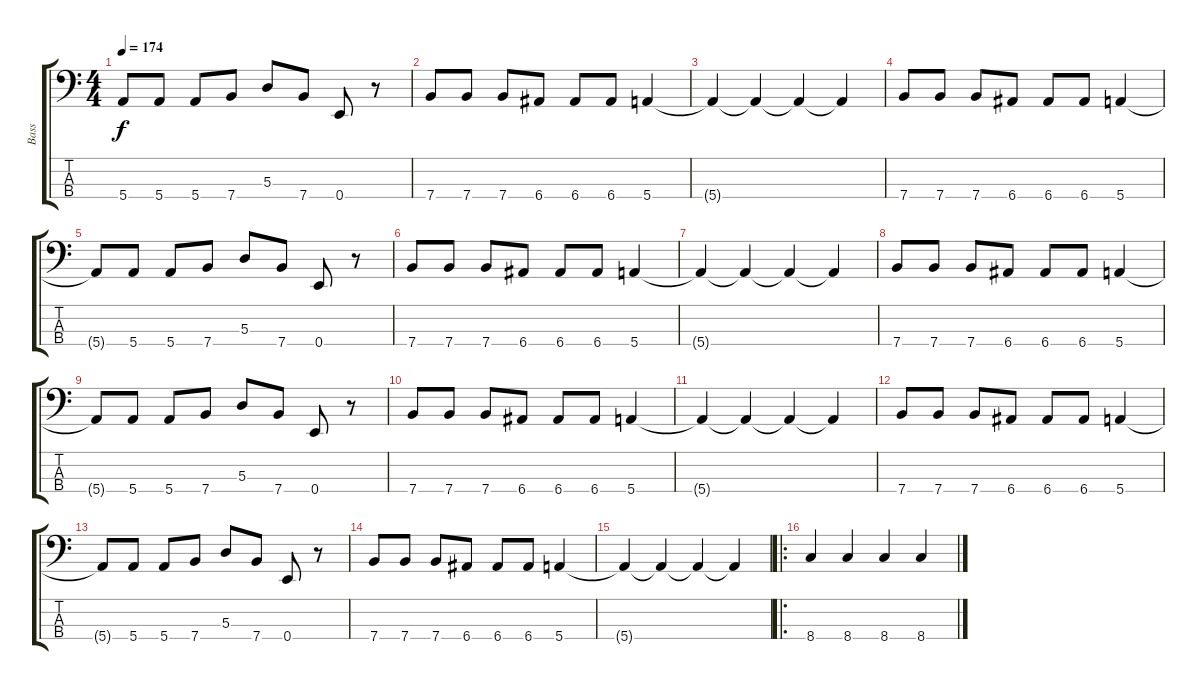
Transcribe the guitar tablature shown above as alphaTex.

\track ("Bass" "Bass") {instrument electricbassfinger}
\staff {score tabs}
\tuning (G2 D2 A1 E1) {hide}
\ts (4 4)
\tempo 174
\clef f4
\ks c
5.4{t}.8{dy f} 5.4.8 5.4.8 7.4.8 5.3.8 7.4.8 0.4.8 r.8 |
7.4.8 7.4.8 7.4.8 6.4.8 6.4.8 6.4.8 5.4.4 |
5.4{t}.4 5.4{t}.4 5.4{t}.4 5.4{t}.4 |
7.4.8 7.4.8 7.4.8 6.4.8 6.4.8 6.4.8 5.4.4 |
5.4{t}.8 5.4.8 5.4.8 7.4.8 5.3.8 7.4.8 0.4.8 r.8 |
7.4.8 7.4.8 7.4.8 6.4.8 6.4.8 6.4.8 5.4.4 |
5.4{t}.4 5.4{t}.4 5.4{t}.4 5.4{t}.4 |
7.4.8 7.4.8 7.4.8 6.4.8 6.4.8 6.4.8 5.4.4 |
5.4{t}.8 5.4.8 5.4.8 7.4.8 5.3.8 7.4.8 0.4.8 r.8 |
7.4.8 7.4.8 7.4.8 6.4.8 6.4.8 6.4.8 5.4.4 |
5.4{t}.4 5.4{t}.4 5.4{t}.4 5.4{t}.4 |
7.4.8 7.4.8 7.4.8 6.4.8 6.4.8 6.4.8 5.4.4 |
5.4{t}.8 5.4.8 5.4.8 7.4.8 5.3.8 7.4.8 0.4.8 r.8 |
7.4.8 7.4.8 7.4.8 6.4.8 6.4.8 6.4.8 5.4.4 |
5.4{t}.4 5.4{t}.4 5.4{t}.4 5.4{t}.4 |
\ro
8.4.4 8.4.4 8.4.4 8.4.4
